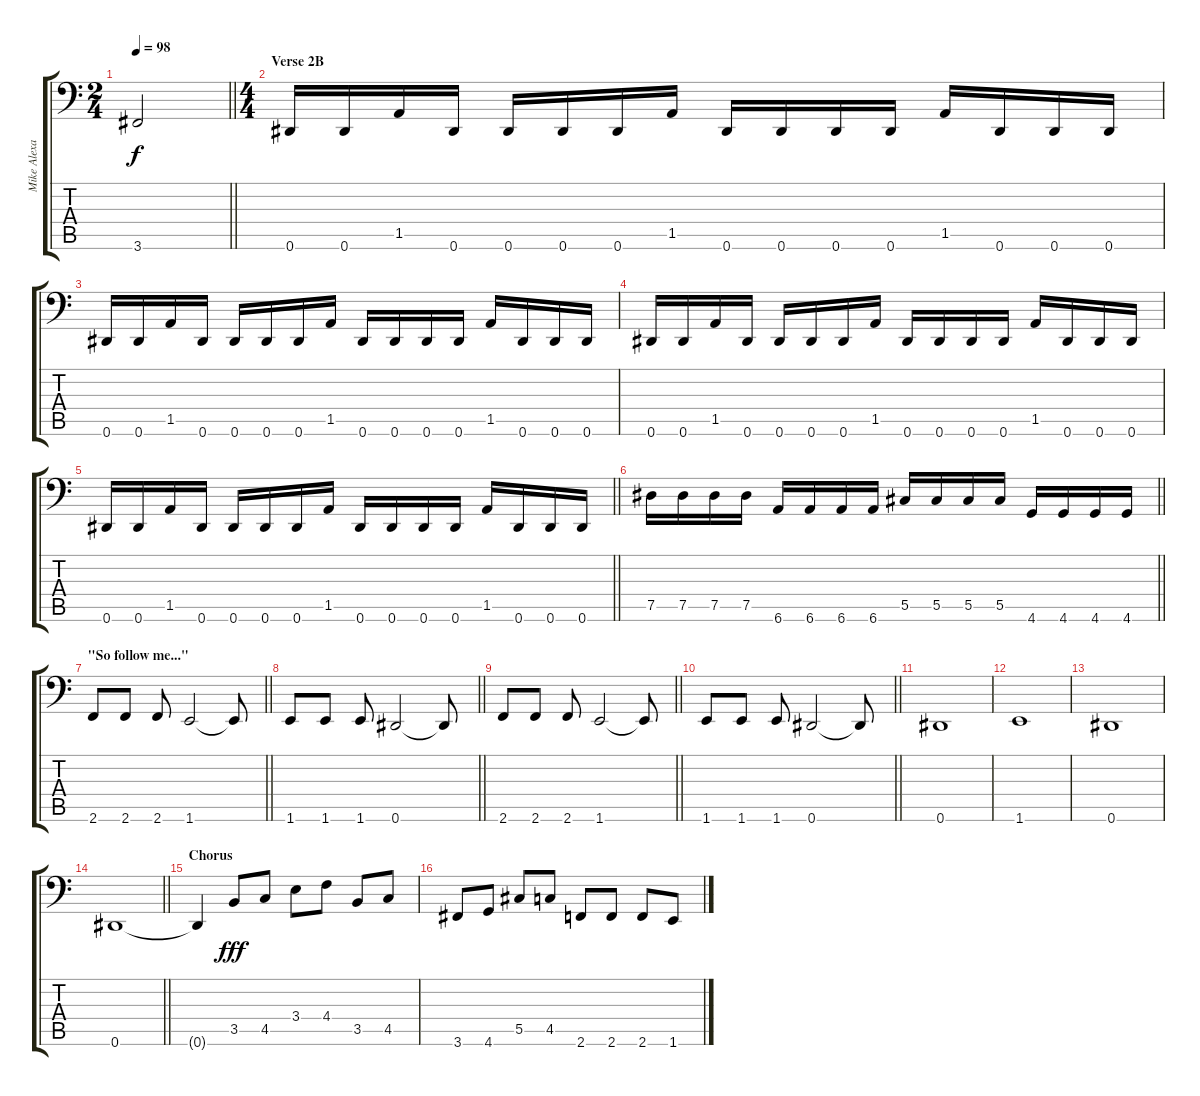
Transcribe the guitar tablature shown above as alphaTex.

\track ("Mike Alexander" "Mike Alexa") {instrument electricbasspick}
\staff {score tabs}
\tuning (E3 B2 Gb2 Db2 Ab1 Eb1) {hide}
\ts (2 4)
\tempo 98
\clef f4
\barLineRight lightlight
\ks c
3.6.2{dy f} |
\ts (4 4)
\section ("" "Verse 2B")
0.6.16 0.6.16 1.5.16 0.6.16 0.6.16 0.6.16 0.6.16 1.5.16 0.6.16 0.6.16 0.6.16 0.6.16 1.5.16 0.6.16 0.6.16 0.6.16 |
0.6.16 0.6.16 1.5.16 0.6.16 0.6.16 0.6.16 0.6.16 1.5.16 0.6.16 0.6.16 0.6.16 0.6.16 1.5.16 0.6.16 0.6.16 0.6.16 |
0.6.16 0.6.16 1.5.16 0.6.16 0.6.16 0.6.16 0.6.16 1.5.16 0.6.16 0.6.16 0.6.16 0.6.16 1.5.16 0.6.16 0.6.16 0.6.16 |
\barLineRight lightlight
0.6.16 0.6.16 1.5.16 0.6.16 0.6.16 0.6.16 0.6.16 1.5.16 0.6.16 0.6.16 0.6.16 0.6.16 1.5.16 0.6.16 0.6.16 0.6.16 |
\barLineRight lightlight
7.5.16 7.5.16 7.5.16 7.5.16 6.6.16 6.6.16 6.6.16 6.6.16 5.5.16 5.5.16 5.5.16 5.5.16 4.6.16 4.6.16 4.6.16 4.6.16 |
\section ("" "\"So follow me...\"")
\barLineRight lightlight
2.6.8 2.6.8 2.6.8 1.6.2 1.6{t}.8 |
\barLineRight lightlight
1.6.8 1.6.8 1.6.8 0.6.2 0.6{t}.8 |
\barLineRight lightlight
2.6.8 2.6.8 2.6.8 1.6.2 1.6{t}.8 |
\barLineRight lightlight
1.6.8 1.6.8 1.6.8 0.6.2 0.6{t}.8 |
0.6.1 |
1.6.1 |
0.6.1 |
\barLineRight lightlight
0.6.1 |
\section ("" "Chorus")
0.6{t}.4 3.5.8{dy fff} 4.5.8 3.4.8 4.4.8 3.5.8 4.5.8 |
3.6.8 4.6.8 5.5.8 4.5.8 2.6.8 2.6.8 2.6.8 1.6.8
